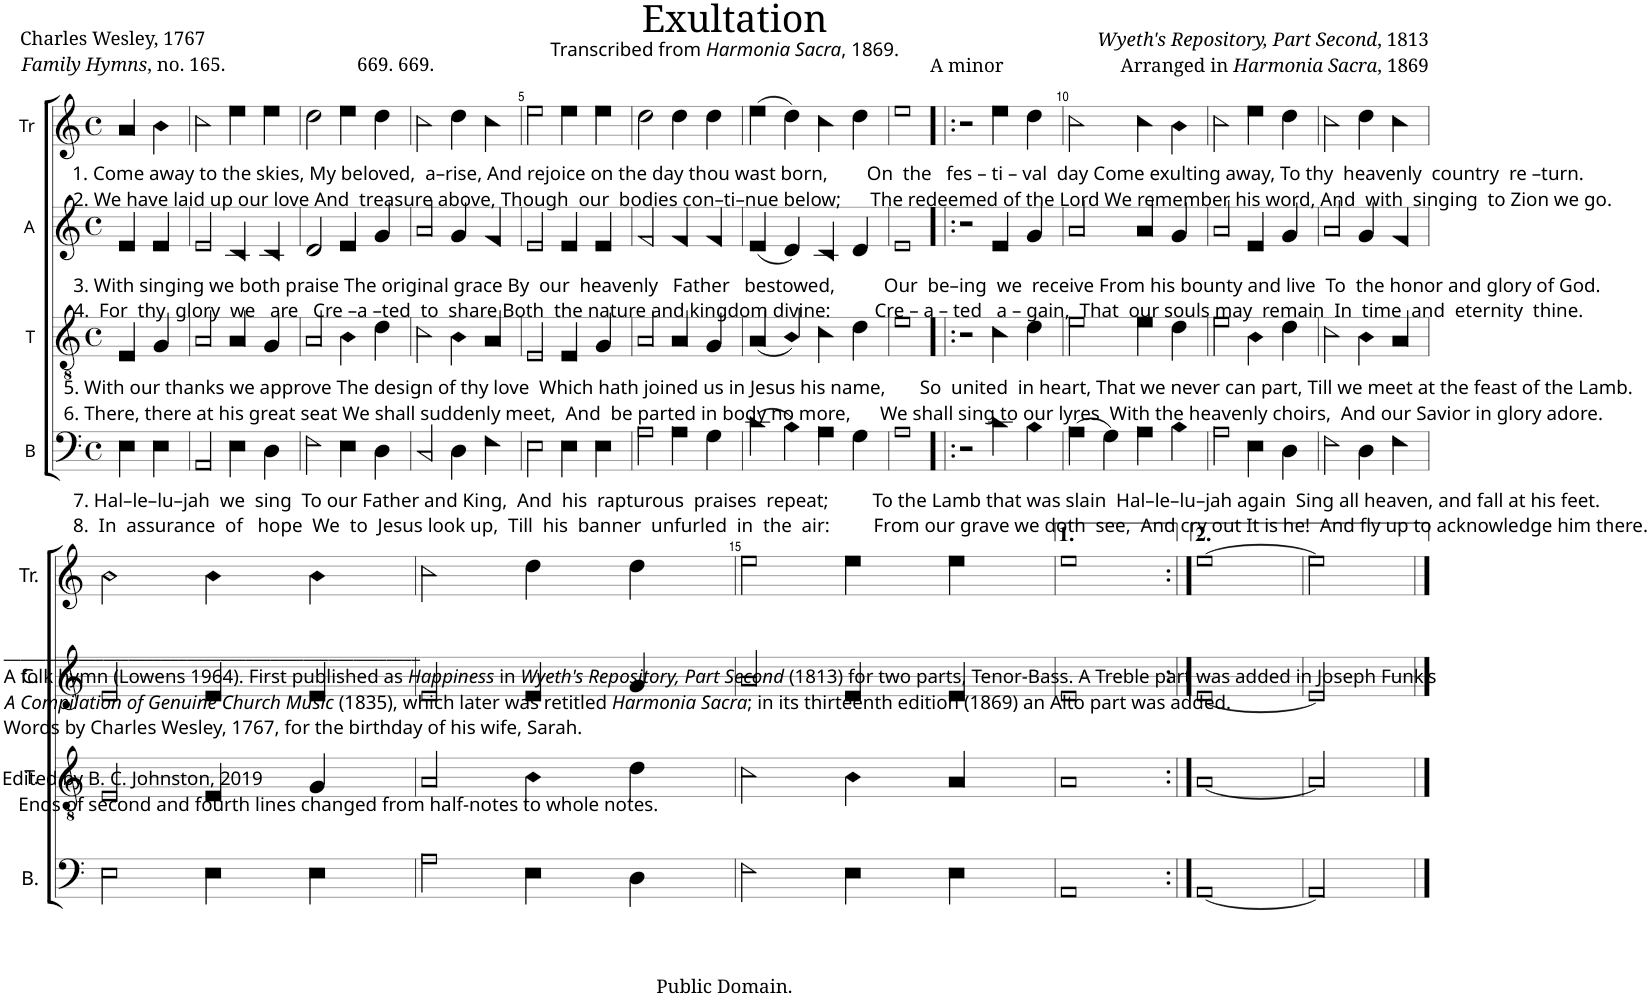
**kern	**kern	**kern	**kern
*part4	*part3	*part2	*part1
*staff4	*staff3	*staff2	*staff1
*I"B	*I"T	*I"A	*I"Tr
*I'B.	*I'T.	*	*I'Tr.
*clefF4	*clefGv2	*clefG2	*clefG2
*k[]	*k[]	*k[]	*k[]
*M4/4	*M4/4	*M4/4	*M4/4
*met(c)	*met(c)	*met(c)	*met(c)
=1	=1	=1	=1
!	!	!	!LO:TX:b:t=1. Come away to the skies, My beloved,  a–rise, And rejoice on the day thou wast born,        On  the   fes – ti – val  day Come exulting away, To thy  heavenly  country  re –turn.
!	!	!	!LO:TX:b:t=2. We have laid up our love And  treasure above, Though  our  bodies con–ti–nue below;      The redeemed of the Lord We remember his word, And  with  singing  to Zion we go.
!	!	!LO:TX:b:t=3. With singing we both praise The original grace By  our  heavenly   Father   bestowed,          Our  be–ing  we  receive From his bounty and live  To  the honor and glory of God.	!
!	!	!LO:TX:b:t=4.  For  thy  glory  we   are   Cre –a –ted  to  share Both  the nature and kingdom divine&colon;         Cre – a – ted   a – gain,  That  our souls may  remain  In  time  and  eternity  thine.	!
!	!LO:TX:b:t=5.	!	!
!	!LO:TX:b:t=With our thanks we approve The design of thy love  Which hath joined us in Jesus his name	!	!
!	!LO:TX:b:t=,       So  united  in heart, That we never can part, Till we meet at the feast of the Lamb.	!	!
!	!LO:TX:b:t=6. There, there at his great seat We shall suddenly meet,  And  be parted in body no more,      We shall sing to our lyres  With the heavenly choirs,  And our Savior in glory adore.	!	!
!LO:TX:b:t=__________________________________________________	!	!	!
!LO:TX:b:t=A folk hymn (Lowens 1964). First published as	!	!	!
!LO:TX:b:i:t=Happiness	!	!	!
!LO:TX:b:t=in	!	!	!
!LO:TX:b:i:t=Wyeth's Repository, Part Second	!	!	!
!LO:TX:b:t=(1813) for two parts, Tenor-Bass. A Treble part was added in Joseph Funk's	!	!	!
!LO:TX:b:i:t=A Compilation of Genuine Church Music	!	!	!
!LO:TX:b:t=(1835), which later was retitled	!	!	!
!LO:TX:b:i:t=Harmonia Sacra	!	!	!
!LO:TX:b:t=; in its thirteenth edition (1869) an Alto part was added.	!	!	!
!LO:TX:b:t=Words by Charles Wesley, 1767, for the birthday of his wife, Sarah.	!	!	!
!LO:TX:b:t=Edited by B. C. Johnston, 2019	!	!	!
!LO:TX:b:t=Ends of second and fourth lines changed from half-notes to whole notes.	!	!	!
!LO:TX:b:t=7. Hal–le–lu–jah  we  sing  To our Father and King,  And  his  rapturous  praises  repeat;         To the Lamb that was slain  Hal–le–lu–jah again  Sing all heaven, and fall at his feet.	!	!	!
!LO:TX:b:t=8.  In  assurance  of   hope  We  to  Jesus look up,  Till  his  banner  unfurled  in  the  air&colon;	!	!	!
!LO:TX:b:t=From our grave we doth  see,  And cry out It is he!  And fly up to acknowledge him there.	!	!	!
4E!\	4E!/	4e!/	4a!/
4E!\	4G!/	4e!/	4b!\
=2	=2	=2	=2
2AA!/	2A!/	2e!/	2cc!\
4E!\	4A!/	4c!/	4ee!\
4D!\	4G!/	4c!/	4ee!\
=3	=3	=3	=3
2F!\	2A!/	2d!/	2dd!\
4E!\	4B!\	4e!/	4ee!\
4D!\	4d!\	4g!/	4dd!\
=4	=4	=4	=4
2C!/	2c!\	2a!/	2cc!\
4D!\	4B!\	4g!/	4dd!\
4F!\	4A!/	4f!/	4cc!\
=5	=5	=5	=5
2E!\	2E!/	2e!/	2ee!\
4E!\	4E!/	4e!/	4ee!\
4E!\	4G!/	4e!/	4ee!\
=6	=6	=6	=6
2A!\	2A!/	2f!/	2dd!\
4A!\	4A!/	4f!/	4dd!\
4G!\	4G!/	4f!/	4dd!\
=7	=7	=7	=7
(4c!\	(4A!/	(4e!/	(4ee!\
4B!\)	4B!/)	4d!/)	4dd!\)
4A!\	4c!\	4c!/	4cc!\
4G!\	4d!\	4d!/	4dd!\
=8	=8	=8	=8
1A!	1e!	1e!	1ee!
=9!|:	=9!|:	=9!|:	=9!|:
2r	2r	2r	2r
4c!\	4c!\	4e!/	4ee!\
4B!\	4d!\	4g!/	4dd!\
=10	=10	=10	=10
(4A!\	2e!\	2a!/	2cc!\
4G!\)	.	.	.
4A!\	4e!\	4a!/	4cc!\
4B!\	4d!\	4g!/	4b!\
=11	=11	=11	=11
2A!\	2e!\	2a!/	2cc!\
4E!\	4B!\	4e!/	4ee!\
4D!\	4d!\	4g!/	4dd!\
=12	=12	=12	=12
2F!\	2c!\	2a!/	2cc!\
4D!\	4B!\	4g!/	4dd!\
4F!\	4A!/	4f!/	4cc!\
!!LO:LB:g=z
=13	=13	=13	=13
2E!\	2E!/	2e!/	2b!\
4E!\	4E!/	4e!/	4b!\
4E!\	4G!/	4e!/	4b!\
=14	=14	=14	=14
2A!\	2A!/	2e!/	2cc!\
4E!\	4B!\	4e!/	4dd!\
4D!\	4d!\	4g!/	4dd!\
=15	=15	=15	=15
2F!\	2c!\	2a!/	2ee!\
4E!\	4B!\	4e!/	4ee!\
4E!\	4A!/	4e!/	4ee!\
=16	=16	=16	=16
1AA!	1A!	1e!	1ee!
=17:|!	=17:|!	=17:|!	=17:|!
[1AA!	[1A!	[1e!	[1ee!
=18	=18	=18	=18
2AA!/]	2A!/]	2e!/]	2ee!\]
==	==	==	==
*-	*-	*-	*-
